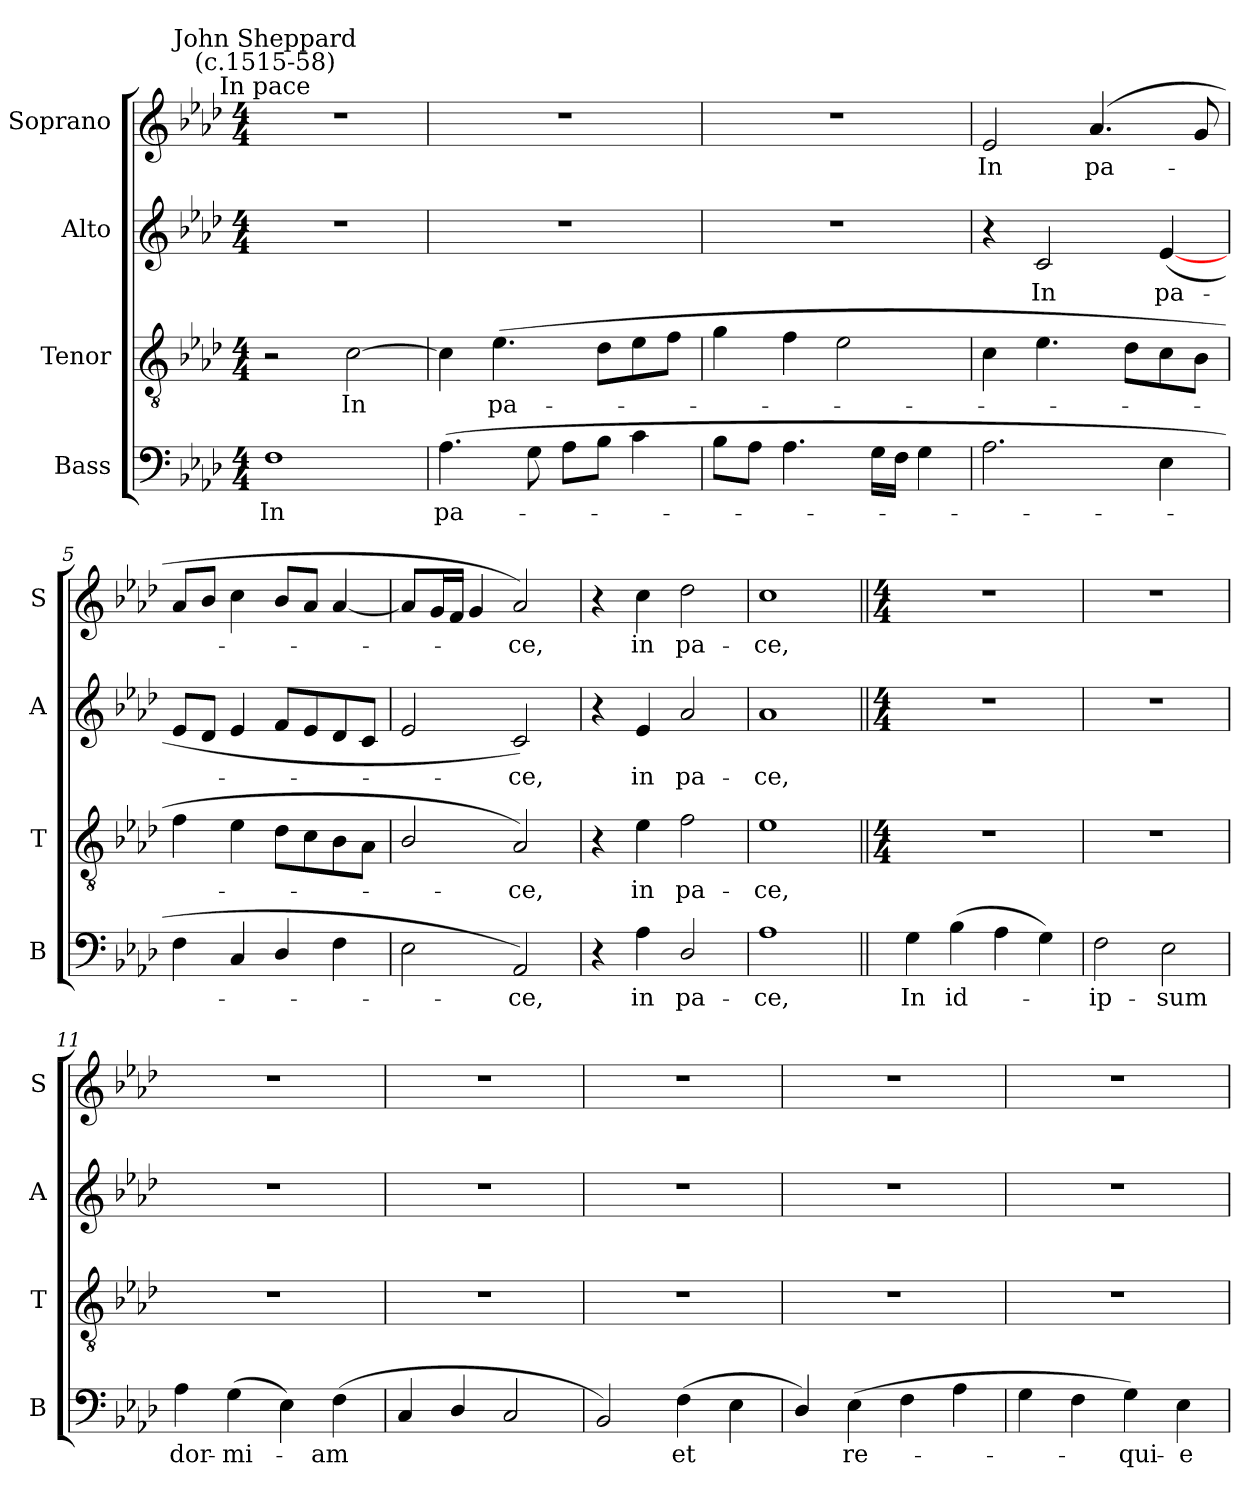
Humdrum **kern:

**kern	**text	**kern	**text	**kern	**text	**kern	**text
*part4	*part4	*part3	*part3	*part2	*part2	*part1	*part1
*staff4	*staff4	*staff3	*staff3	*staff2	*staff2	*staff1	*staff1
*I"Bass	*	*I"Tenor	*	*I"Alto	*	*I"Soprano	*
*I'B	*	*I'T	*	*I'A	*	*I'S	*
*clefF4	*	*clefGv2	*	*clefG2	*	*clefG2	*
*k[b-e-a-d-]	*	*k[b-e-a-d-]	*	*k[b-e-a-d-]	*	*k[b-e-a-d-]	*
*A-:	*	*A-:	*	*A-:	*	*A-:	*
*M4/4	*	*M4/4	*	*M4/4	*	*M4/4	*
=1	=1	=1	=1	=1	=1	=1	=1
!	!	!	!	!	!	!LO:TX:a:cj:t=In pace	!
!	!	!	!	!	!	!LO:TX:a:cj:t=John Sheppard\n(c.1515-58)	!
!	!LO:LY:b	!	!	!	!	!	!
1F	In	2r	.	1r	.	1r	.
!	!	!	!LO:LY:b	!	!	!	!
.	.	[2c	In	.	.	.	.
=2	=2	=2	=2	=2	=2	=2	=2
!	!LO:LY:b	!	!	!	!	!	!
(>4.A-	pa-	4c]	.	1r	.	1r	.
!	!	!	!LO:LY:b	!	!	!	!
.	.	(>4.e-	pa-	.	.	.	.
8G	.	.	.	.	.	.	.
8A-L	.	.	.	.	.	.	.
8B-J	.	8d-L	.	.	.	.	.
4c	.	8e-	.	.	.	.	.
.	.	8fJ	.	.	.	.	.
=3	=3	=3	=3	=3	=3	=3	=3
8B-L	.	4g	.	1r	.	1r	.
8A-J	.	.	.	.	.	.	.
4.A-	.	4f	.	.	.	.	.
.	.	2e-	.	.	.	.	.
16GLL	.	.	.	.	.	.	.
16FJJ	.	.	.	.	.	.	.
4G	.	.	.	.	.	.	.
=4	=4	=4	=4	=4	=4	=4	=4
!	!	!	!	!	!	!	!LO:LY:b
2.A-	.	4c	.	4r	.	2e-	In
!	!	!	!	!	!LO:LY:b	!	!
.	.	4.e-	.	2c	In	.	.
!	!	!	!	!	!	!	!LO:LY:b
.	.	.	.	.	.	(<4.a-	pa-
.	.	8d-L	.	.	.	.	.
!	!	!	!	!	!LO:LY:b	!	!
4E-	.	8c	.	(<[4e-	pa-	.	.
.	.	8B-J	.	.	.	8g	.
=5	=5	=5	=5	=5	=5	=5	=5
4F	.	4f	.	8e-L	.	8a-L	.
.	.	.	.	8d-J	.	8b-J	.
4C	.	4e-	.	4e-	.	4cc	.
4D-/	.	8d-L	.	8fL	.	8b-L	.
.	.	8c	.	8e-	.	8a-J	.
4F	.	8B-	.	8d-	.	[4a-	.
.	.	8A-J	.	8cJ	.	.	.
=6	=6	=6	=6	=6	=6	=6	=6
2E-	.	2B-/	.	2e-	.	8a-L]	.
.	.	.	.	.	.	16gL	.
.	.	.	.	.	.	16fJJ	.
.	.	.	.	.	.	4g	.
!	!LO:LY:b	!	!LO:LY:b	!	!LO:LY:b	!	!LO:LY:b
2AA-)	ce,	2A-)	ce,	2c)	ce,	2a-)	ce,
=7	=7	=7	=7	=7	=7	=7	=7
4r	.	4r	.	4r	.	4r	.
!	!LO:LY:b	!	!LO:LY:b	!	!LO:LY:b	!	!LO:LY:b
4A-	in	4e-	in	4e-	in	4cc	in
!	!LO:LY:b	!	!LO:LY:b	!	!LO:LY:b	!	!LO:LY:b
2D-/	pa-	2f	pa-	2a-	pa-	2dd-	pa-
=8	=8	=8	=8	=8	=8	=8	=8
!	!LO:LY:b	!	!LO:LY:b	!	!LO:LY:b	!	!LO:LY:b
1A-	-ce,	1e-	-ce,	1a-	-ce,	1cc	-ce,
!!LO:LB:g=z
=9||	=9||	=9||	=9||	=9||	=9||	=9||	=9||
*	*	*M4/4	*	*M4/4	*	*M4/4	*
!	!LO:LY:b	!	!	!	!	!	!
4G	In	1r	.	1r	.	1r	.
!	!LO:LY:b	!	!	!	!	!	!
(>4B-	id-	.	.	.	.	.	.
4A-	.	.	.	.	.	.	.
4G)	.	.	.	.	.	.	.
=10	=10	=10	=10	=10	=10	=10	=10
!	!LO:LY:b	!	!	!	!	!	!
2F	ip-	1r	.	1r	.	1r	.
!	!LO:LY:b	!	!	!	!	!	!
2E-	-sum	.	.	.	.	.	.
=11	=11	=11	=11	=11	=11	=11	=11
!	!LO:LY:b	!	!	!	!	!	!
4A-	dor-	1r	.	1r	.	1r	.
!	!LO:LY:b	!	!	!	!	!	!
(>4G	-mi-	.	.	.	.	.	.
4E-)	.	.	.	.	.	.	.
!	!LO:LY:b	!	!	!	!	!	!
(<4F	am	.	.	.	.	.	.
=12	=12	=12	=12	=12	=12	=12	=12
4C	.	1r	.	1r	.	1r	.
4D-/	.	.	.	.	.	.	.
2C	.	.	.	.	.	.	.
=13	=13	=13	=13	=13	=13	=13	=13
2BB-)	.	1r	.	1r	.	1r	.
!	!LO:LY:b	!	!	!	!	!	!
(>4F	et	.	.	.	.	.	.
4E-	.	.	.	.	.	.	.
=14	=14	=14	=14	=14	=14	=14	=14
4D-/)	.	1r	.	1r	.	1r	.
!	!LO:LY:b	!	!	!	!	!	!
(>4E-	re-	.	.	.	.	.	.
4F	.	.	.	.	.	.	.
4A-	.	.	.	.	.	.	.
=15	=15	=15	=15	=15	=15	=15	=15
4G	.	1r	.	1r	.	1r	.
4F	.	.	.	.	.	.	.
!	!LO:LY:b	!	!	!	!	!	!
4G)	qui-	.	.	.	.	.	.
!	!LO:LY:b	!	!	!	!	!	!
4E-	-e-	.	.	.	.	.	.
=	=	=	=	=	=	=	=
*-	*-	*-	*-	*-	*-	*-	*-
